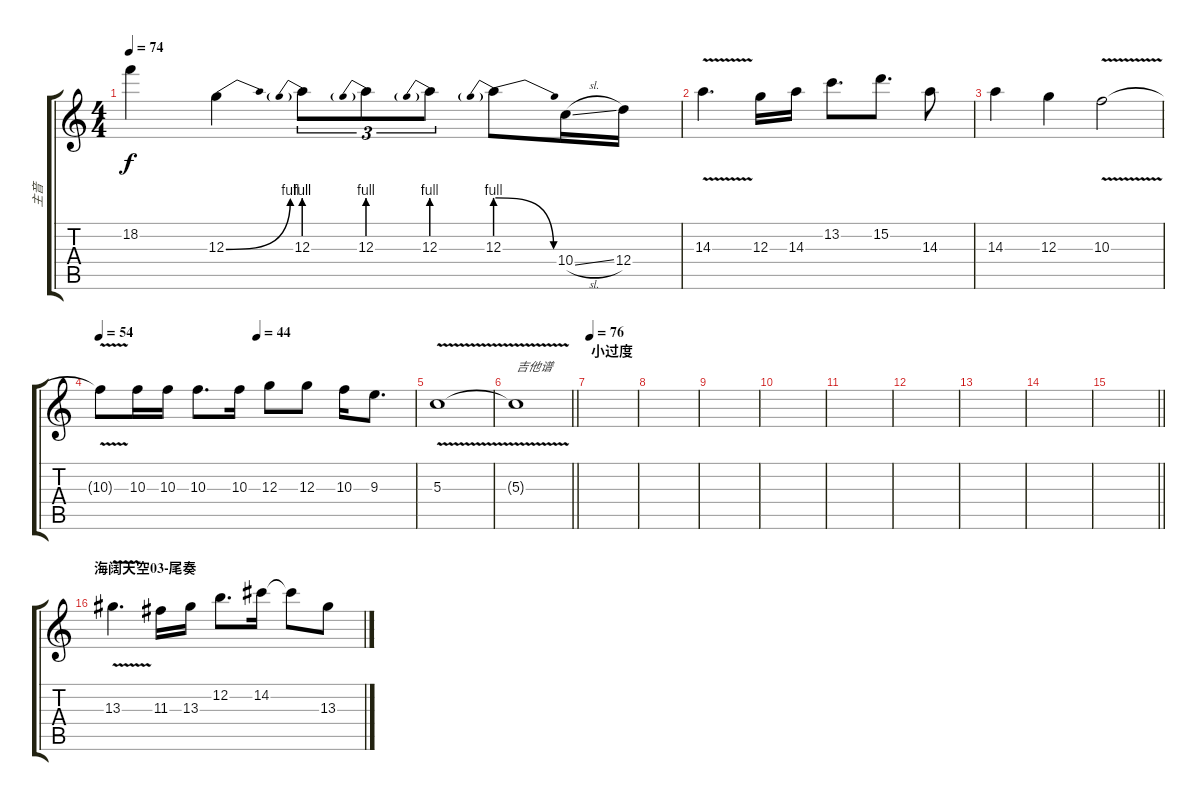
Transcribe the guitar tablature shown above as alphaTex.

\track ("主音" "主音") {instrument overdrivenguitar}
\staff {score tabs}
\tuning (E4 B3 G3 D3 A2 E2) {hide}
\ts (4 4)
\tempo 74
\clef g2
\ks c
18.2{t}.4{dy f} 12.3{be (bend 0 0 60 4)}.4 12.3{be (prebend 0 4 60 4)}.8{tu (3 2)} 12.3{be (prebend 0 4 60 4)}.8{tu (3 2)} 12.3{be (prebend 0 4 60 4)}.8{tu (3 2)} 12.3{be (prebendrelease 0 4 60 0)}.8 10.4{sl}.16 12.4.16 |
14.3{v}.4{d} 12.3.16 14.3.16 13.2.8{d} 15.2.8{d} 14.3.8 |
14.3.4 12.3.4 10.3{v}.2 |
\tempo 54
\tempo (44 0.5)
10.3{t}.8 10.3.16 10.3.16 10.3.8{d} 10.3.16 12.3.8 12.3.8 10.3.16 9.3.8{d} |
5.3{v}.1{volume 2} |
\barLineRight lightlight
5.3{t}.1{txt "吉他谱"} |
\section ("" "小过度")
\tempo 76
|
|
|
|
|
|
|
|
\barLineRight lightlight
|
\section ("" "海阔天空03-尾奏")
13.3{v}.4{d volume 13} 11.3.16 13.3.16 12.2.8{d} 14.2.16 14.2{t}.8 13.3.8
